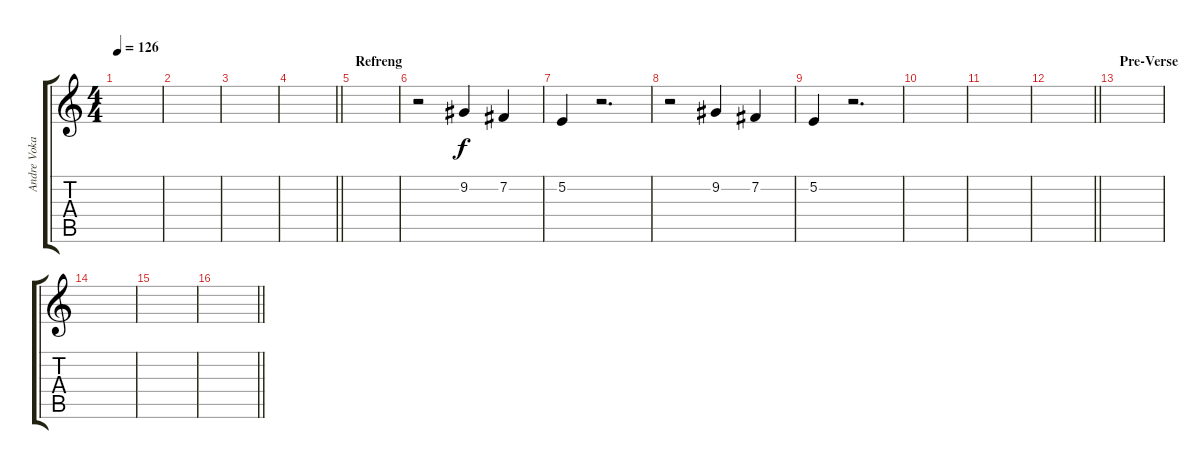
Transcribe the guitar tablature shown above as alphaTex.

\track ("Andre Vokal" "Andre Voka") {instrument choiraahs}
\staff {score tabs}
\tuning (E4 B3 G3 D3 A2 E2) {hide}
\ts (4 4)
\tempo 126
\clef g2
\ks c
|
|
|
\barLineRight lightlight
|
\section ("" "Refreng")
|
r.2 9.2.4 7.2.4 |
5.2.4 r.2{d} |
r.2 9.2.4 7.2.4 |
5.2.4 r.2{d} |
|
|
\barLineRight lightlight
|
\section ("" "Pre-Verse")
|
|
|
\barLineRight lightlight
